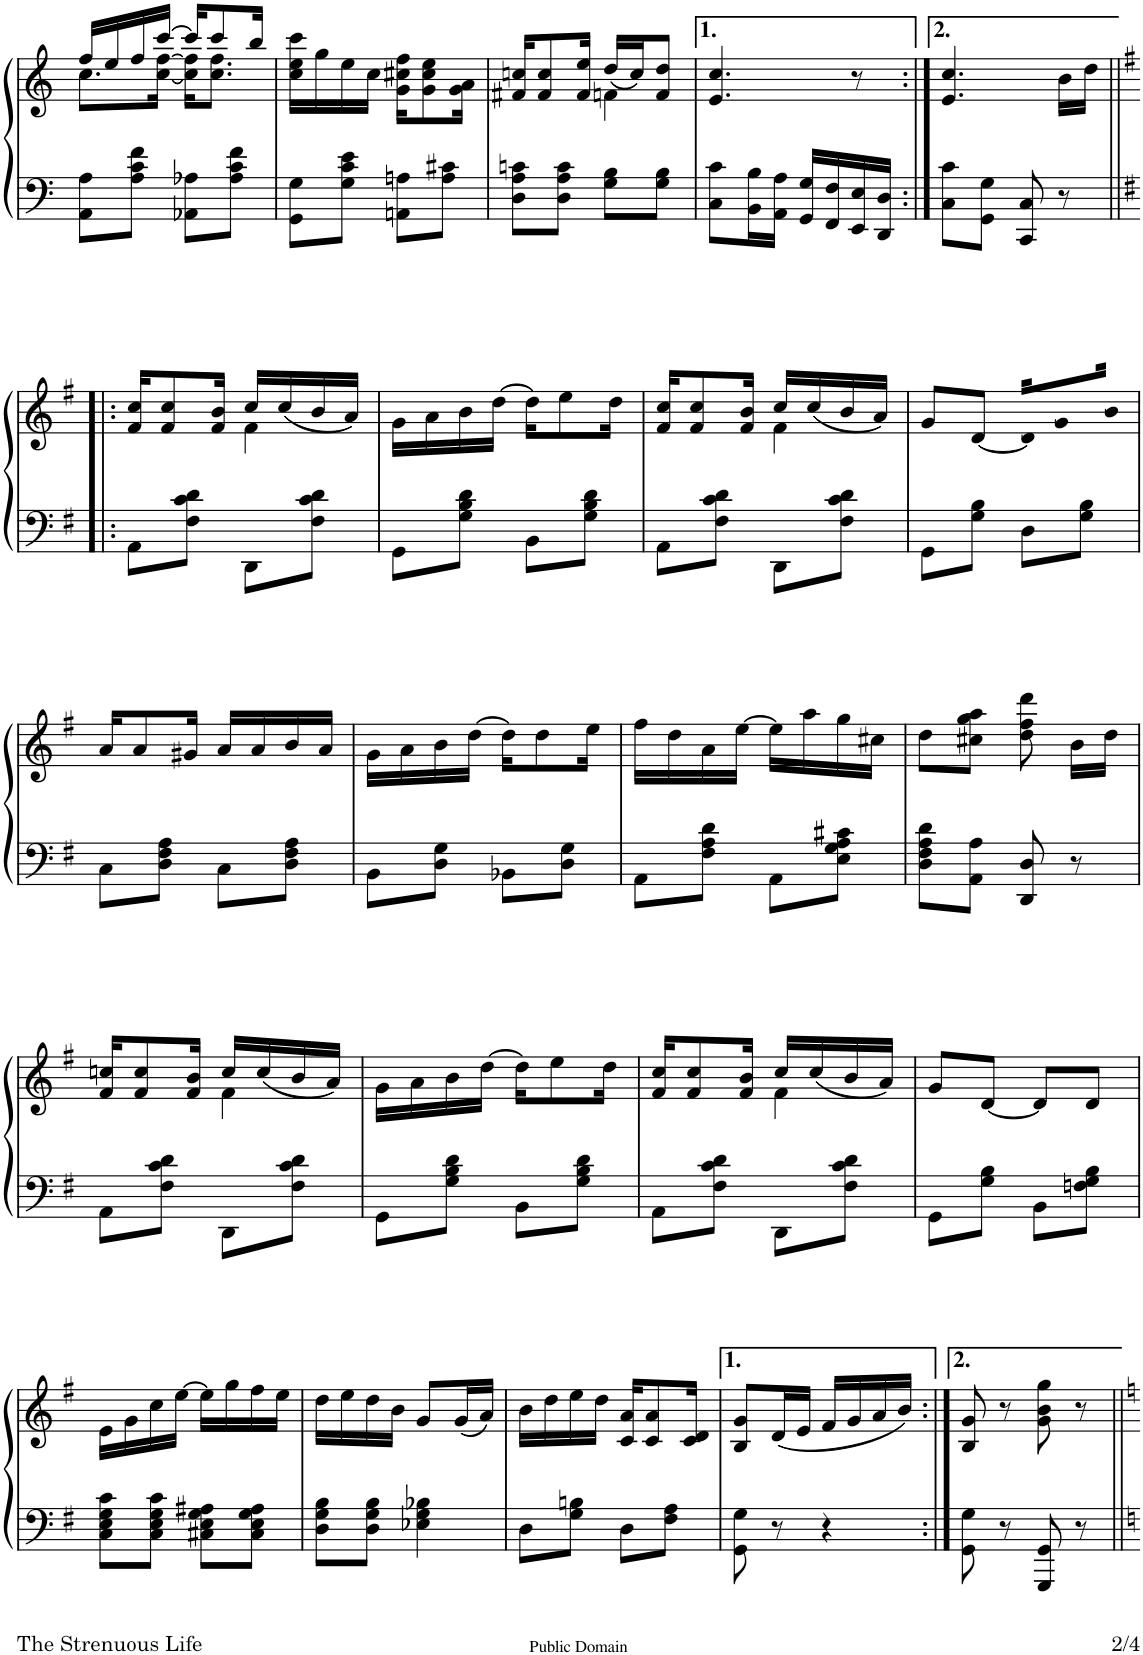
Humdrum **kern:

**kern	**kern
*part1	*part1
*staff2	*staff1
*I"Piano	*
*I'Pno	*
!!LO:PB:g=z
*clefF4	*clefG2
*k[]	*k[]
*M2/4	*M2/4
=17	=17
*	*^
8AA\ 8A\L	16ff/LL	8.cc\L
.	16ee/	.
8A\ 8c\ 8f\J	16ff/	.
.	[16ccc/JJ	[16cc\ [>16ff\Jk
8AA-X\ 8A-X\L	16ccc/KL]	16cc\] 16ff\]KL
.	8ccc/	8.cc\ 8.ff\J
8A-\ 8c\ 8f\J	.	.
.	16bb/Jk	.
*	*v	*v
=18	=18
8GG\ 8G\L	16cc\ 16ee\ 16ccc\LL
.	16gg\
8G\ 8c\ 8e\J	16ee\
.	16cc\JJ
8AAn\ 8An\L	16g\ 16cc#X\ 16ff\KL
.	8g\ 8cc#\ 8ee\
8A\ 8c#X\J	.
.	16g\ 16a\Jk
=19	=19
*	*^
8D\ 8A\ 8cn\L	16f#X/ 16ccn/KL	4ryy
.	8f#/ 8cc/	.
8D\ 8A\ 8c\J	.	.
.	16f#/ 16ee/Jk	.
8G\ 8B\L	(<16dd/LL	4fn\
.	16cc/J)	.
8G\ 8B\J	8f/ 8dd/J	.
*	*v	*v
=20	=20
8C\ 8c\L	4.e/ 4.cc/
16BB\ 16B\L	.
16AA\ 16A\JJ	.
16GG/ 16G/LL	.
16FF/ 16F/	.
16EE/ 16E/	8r
16DD/ 16D/JJ	.
=21:|!	=21:|!
8C\ 8c\L	4.e/ 4.cc/
8GG\ 8G\J	.
8CC/ 8C/	.
8r	16b\LL
.	16dd\JJ
!!LO:LB:g=z
=22!|:	=22!|:
*k[f#]	*k[f#]
*	*^
8AA\L	16f#/ 16cc/KL	4ryy
.	8f#/ 8cc/	.
8F#\ 8c\ 8d\J	.	.
.	16f#/ 16b/Jk	.
8DD\L	16cc/LL	4f#\
.	(<16cc/	.
8F#\ 8c\ 8d\J	16b/	.
.	16a/JJ)	.
*	*v	*v
=23	=23
8GG\L	16g\LL
.	16a\
8G\ 8B\ 8d\J	16b\
.	[16dd\JJ
8BB\L	16dd\KL]
.	8ee\
8G\ 8B\ 8d\J	.
.	16dd\Jk
=24	=24
*	*^
8AA\L	16f#/ 16cc/KL	4ryy
.	8f#/ 8cc/	.
8F#\ 8c\ 8d\J	.	.
.	16f#/ 16b/Jk	.
8DD\L	16cc/LL	4f#\
.	(<16cc/	.
8F#\ 8c\ 8d\J	16b/	.
.	16a/JJ)	.
*	*v	*v
=25	=25
8GG\L	8g/L
8G\ 8B\J	[8d/J
8D\L	16d/KL]
.	8g/
8G\ 8B\J	.
.	16b/Jk
!!LO:LB:g=z
=26	=26
8C\L	16a/KL
.	8a/
8D\ 8F#\ 8A\J	.
.	16g#X/Jk
8C\L	16a/LL
.	16a/
8D\ 8F#\ 8A\J	16b/
.	16a/JJ
=27	=27
8BB\L	16g\LL
.	16a\
8D\ 8G\J	16b\
.	[16dd\JJ
8BB-X\L	16dd\KL]
.	8dd\
8D\ 8G\J	.
.	16ee\Jk
=28	=28
8AA\L	16ff#\LL
.	16dd\
8F#\ 8A\ 8d\J	16a\
.	[16ee\JJ
8AA\L	16ee\LL]
.	16aa\
8E\ 8G\ 8A\ 8c#X\J	16gg\
.	16cc#X\JJ
=29	=29
8D\ 8F#\ 8A\ 8d\L	8dd\L
8AA\ 8A\J	8cc#X\ 8gg\ 8aa\J
8DD/ 8D/	8dd\ 8ff#\ 8ddd\
8r	16b\LL
.	16dd\JJ
!!LO:LB:g=z
=30	=30
*	*^
8AA\L	16f#/ 16ccn/KL	4ryy
.	8f#/ 8cc/	.
8F#\ 8c\ 8d\J	.	.
.	16f#/ 16b/Jk	.
8DD\L	16cc/LL	4f#\
.	(<16cc/	.
8F#\ 8c\ 8d\J	16b/	.
.	16a/JJ)	.
*	*v	*v
=31	=31
8GG\L	16g\LL
.	16a\
8G\ 8B\ 8d\J	16b\
.	[16dd\JJ
8BB\L	16dd\KL]
.	8ee\
8G\ 8B\ 8d\J	.
.	16dd\Jk
=32	=32
*	*^
8AA\L	16f#/ 16cc/KL	4ryy
.	8f#/ 8cc/	.
8F#\ 8c\ 8d\J	.	.
.	16f#/ 16b/Jk	.
8DD\L	16cc/LL	4f#\
.	(<16cc/	.
8F#\ 8c\ 8d\J	16b/	.
.	16a/JJ)	.
*	*v	*v
=33	=33
8GG\L	8g/L
8G\ 8B\J	[8d/J
8BB\L	8d/L]
8Fn\ 8G\ 8B\J	8d/J
!!LO:LB:g=z
=34	=34
8C\ 8E\ 8G\ 8c\L	16e\LL
.	16g\
8C\ 8E\ 8G\ 8c\J	16cc\
.	[>16ee\JJ
8C#X\ 8E\ 8G\ 8A#X\L	16ee\LL]
.	16gg\
8C#\ 8E\ 8G\ 8A#\J	16ff#\
.	16ee\JJ
=35	=35
8D\ 8G\ 8B\L	16dd\LL
.	16ee\
8D\ 8G\ 8B\J	16dd\
.	16b\JJ
4E-X\ 4G\ 4B-X\	8g/L
.	(16g/L
.	16a/JJ)
=36	=36
8D\L	16b\LL
.	16dd\
8G\ 8Bn\J	16ee\
.	16dd\JJ
8D\L	16c/ 16a/KL
.	8c/ 8a/
8F#\ 8A\J	.
.	16c/ 16d/Jk
=37	=37
8GG\ 8G\	8B/ 8g/L
8r	(16d/L
.	16e/JJ
4r	16f#/LL
.	16g/
.	16a/
.	16b/JJ)
=38:|!	=38:|!
8GG\ 8G\	8B/ 8g/
8r	8r
8GGG/ 8GG/	8g\ 8b\ 8gg\
8r	8r
=||	=||
*-	*-
